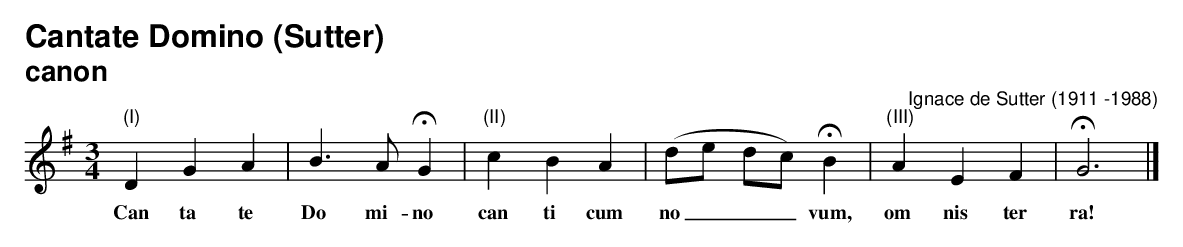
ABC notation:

X:1
T:Cantate Domino (Sutter)
T:canon
C:Ignace de Sutter (1911 -1988)
L:1/4
M:3/4
K:G
"(I)"D G A | B3/2 A/ !fermata!G | "(II)"c B A | (d/e/ d/c/) !fermata!B | "(III)"A E F | !fermata!G3 |]
w: Can ta te|Do mi- no|can ti cum|no _ _ _ vum,|om nis ter|ra!|
